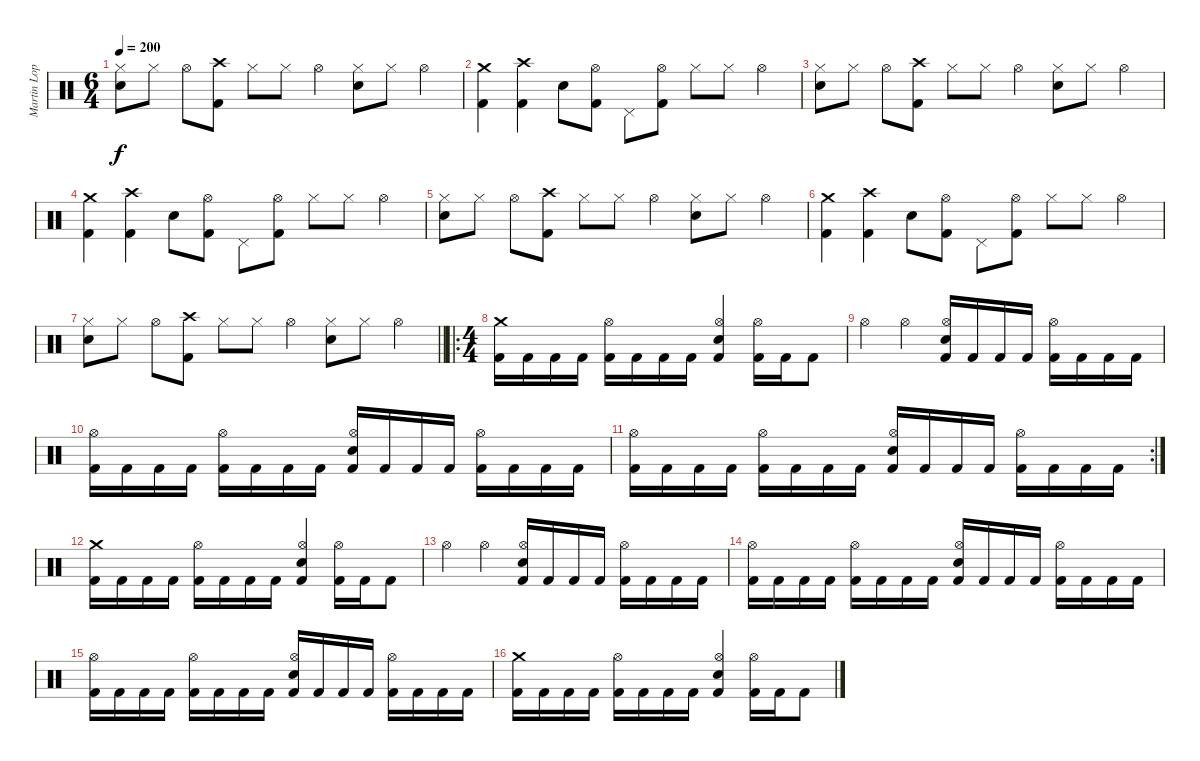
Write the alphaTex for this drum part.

\track ("Martin Lopez" "Martin Lop") {instrument percussion}
\staff {score}
\articulation defaults
\ts (6 4)
\tempo 200
\clef neutral
\ks c
("Hi-Hat (closed)" "Electric Snare (hit)").8{dy f} "Hi-Hat (closed)".8 "Hi-Hat (open)".8 ("Crash high (hit)" "Kick (hit) 2").8 "Hi-Hat (closed)".8 "Hi-Hat (closed)".8 "Hi-Hat (open)".4 ("Hi-Hat (closed)" "Electric Snare (hit)").8 "Hi-Hat (closed)".8 "Hi-Hat (open)".4 |
("Crash medium (hit)" "Kick (hit) 2").4 ("Crash high (hit)" "Kick (hit) 2").4 "Electric Snare (hit)".8 ("Hi-Hat (open)" "Kick (hit) 2").8 "Pedal Hi-Hat (hit)".8 ("Hi-Hat (open)" "Kick (hit) 2").8 "Hi-Hat (closed)".8 "Hi-Hat (closed)".8 "Hi-Hat (open)".4 |
("Hi-Hat (closed)" "Electric Snare (hit)").8 "Hi-Hat (closed)".8 "Hi-Hat (open)".8 ("Crash high (hit)" "Kick (hit) 2").8 "Hi-Hat (closed)".8 "Hi-Hat (closed)".8 "Hi-Hat (open)".4 ("Hi-Hat (closed)" "Electric Snare (hit)").8 "Hi-Hat (closed)".8 "Hi-Hat (open)".4 |
("Crash medium (hit)" "Kick (hit) 2").4 ("Crash high (hit)" "Kick (hit) 2").4 "Electric Snare (hit)".8 ("Hi-Hat (open)" "Kick (hit) 2").8 "Pedal Hi-Hat (hit)".8 ("Hi-Hat (open)" "Kick (hit) 2").8 "Hi-Hat (closed)".8 "Hi-Hat (closed)".8 "Hi-Hat (open)".4 |
("Hi-Hat (closed)" "Electric Snare (hit)").8 "Hi-Hat (closed)".8 "Hi-Hat (open)".8 ("Crash high (hit)" "Kick (hit) 2").8 "Hi-Hat (closed)".8 "Hi-Hat (closed)".8 "Hi-Hat (open)".4 ("Hi-Hat (closed)" "Electric Snare (hit)").8 "Hi-Hat (closed)".8 "Hi-Hat (open)".4 |
("Crash medium (hit)" "Kick (hit) 2").4 ("Crash high (hit)" "Kick (hit) 2").4 "Electric Snare (hit)".8 ("Hi-Hat (open)" "Kick (hit) 2").8 "Pedal Hi-Hat (hit)".8 ("Hi-Hat (open)" "Kick (hit) 2").8 "Hi-Hat (closed)".8 "Hi-Hat (closed)".8 "Hi-Hat (open)".4 |
\barLineRight lightlight
("Hi-Hat (closed)" "Electric Snare (hit)").8 "Hi-Hat (closed)".8 "Hi-Hat (open)".8 ("Crash high (hit)" "Kick (hit) 2").8 "Hi-Hat (closed)".8 "Hi-Hat (closed)".8 "Hi-Hat (open)".4 ("Hi-Hat (closed)" "Electric Snare (hit)").8 "Hi-Hat (closed)".8 "Hi-Hat (open)".4 |
\ro
\ts (4 4)
("Crash medium (hit)" "Kick (hit) 2").16 "Kick (hit) 2".16 "Kick (hit) 2".16 "Kick (hit) 2".16 ("Hi-Hat (open)" "Kick (hit) 2").16 "Kick (hit) 2".16 "Kick (hit) 2".16 "Kick (hit) 2".16 ("Hi-Hat (open)" "Electric Snare (hit)" "Kick (hit) 2").4 ("Hi-Hat (open)" "Kick (hit) 2").16 "Kick (hit) 2".16 "Kick (hit) 2".8 |
"Hi-Hat (open)".4 "Hi-Hat (open)".4 ("Hi-Hat (open)" "Electric Snare (hit)" "Kick (hit) 2").16 "Kick (hit) 2".16 "Kick (hit) 2".16 "Kick (hit) 2".16 ("Hi-Hat (open)" "Kick (hit) 2").16 "Kick (hit) 2".16 "Kick (hit) 2".16 "Kick (hit) 2".16 |
("Hi-Hat (open)" "Kick (hit) 2").16 "Kick (hit) 2".16 "Kick (hit) 2".16 "Kick (hit) 2".16 ("Hi-Hat (open)" "Kick (hit) 2").16 "Kick (hit) 2".16 "Kick (hit) 2".16 "Kick (hit) 2".16 ("Hi-Hat (open)" "Electric Snare (hit)" "Kick (hit) 2").16 "Kick (hit) 2".16 "Kick (hit) 2".16 "Kick (hit) 2".16 ("Hi-Hat (open)" "Kick (hit) 2").16 "Kick (hit) 2".16 "Kick (hit) 2".16 "Kick (hit) 2".16 |
\rc 2
("Hi-Hat (open)" "Kick (hit) 2").16 "Kick (hit) 2".16 "Kick (hit) 2".16 "Kick (hit) 2".16 ("Hi-Hat (open)" "Kick (hit) 2").16 "Kick (hit) 2".16 "Kick (hit) 2".16 "Kick (hit) 2".16 ("Hi-Hat (open)" "Electric Snare (hit)" "Kick (hit) 2").16 "Kick (hit) 2".16 "Kick (hit) 2".16 "Kick (hit) 2".16 ("Hi-Hat (open)" "Kick (hit) 2").16 "Kick (hit) 2".16 "Kick (hit) 2".16 "Kick (hit) 2".16 |
("Crash medium (hit)" "Kick (hit) 2").16 "Kick (hit) 2".16 "Kick (hit) 2".16 "Kick (hit) 2".16 ("Hi-Hat (open)" "Kick (hit) 2").16 "Kick (hit) 2".16 "Kick (hit) 2".16 "Kick (hit) 2".16 ("Hi-Hat (open)" "Electric Snare (hit)" "Kick (hit) 2").4 ("Hi-Hat (open)" "Kick (hit) 2").16 "Kick (hit) 2".16 "Kick (hit) 2".8 |
"Hi-Hat (open)".4 "Hi-Hat (open)".4 ("Hi-Hat (open)" "Electric Snare (hit)" "Kick (hit) 2").16 "Kick (hit) 2".16 "Kick (hit) 2".16 "Kick (hit) 2".16 ("Hi-Hat (open)" "Kick (hit) 2").16 "Kick (hit) 2".16 "Kick (hit) 2".16 "Kick (hit) 2".16 |
("Hi-Hat (open)" "Kick (hit) 2").16 "Kick (hit) 2".16 "Kick (hit) 2".16 "Kick (hit) 2".16 ("Hi-Hat (open)" "Kick (hit) 2").16 "Kick (hit) 2".16 "Kick (hit) 2".16 "Kick (hit) 2".16 ("Hi-Hat (open)" "Electric Snare (hit)" "Kick (hit) 2").16 "Kick (hit) 2".16 "Kick (hit) 2".16 "Kick (hit) 2".16 ("Hi-Hat (open)" "Kick (hit) 2").16 "Kick (hit) 2".16 "Kick (hit) 2".16 "Kick (hit) 2".16 |
("Hi-Hat (open)" "Kick (hit) 2").16 "Kick (hit) 2".16 "Kick (hit) 2".16 "Kick (hit) 2".16 ("Hi-Hat (open)" "Kick (hit) 2").16 "Kick (hit) 2".16 "Kick (hit) 2".16 "Kick (hit) 2".16 ("Hi-Hat (open)" "Electric Snare (hit)" "Kick (hit) 2").16 "Kick (hit) 2".16 "Kick (hit) 2".16 "Kick (hit) 2".16 ("Hi-Hat (open)" "Kick (hit) 2").16 "Kick (hit) 2".16 "Kick (hit) 2".16 "Kick (hit) 2".16 |
("Crash medium (hit)" "Kick (hit) 2").16 "Kick (hit) 2".16 "Kick (hit) 2".16 "Kick (hit) 2".16 ("Hi-Hat (open)" "Kick (hit) 2").16 "Kick (hit) 2".16 "Kick (hit) 2".16 "Kick (hit) 2".16 ("Hi-Hat (open)" "Electric Snare (hit)" "Kick (hit) 2").4 ("Hi-Hat (open)" "Kick (hit) 2").16 "Kick (hit) 2".16 "Kick (hit) 2".8
